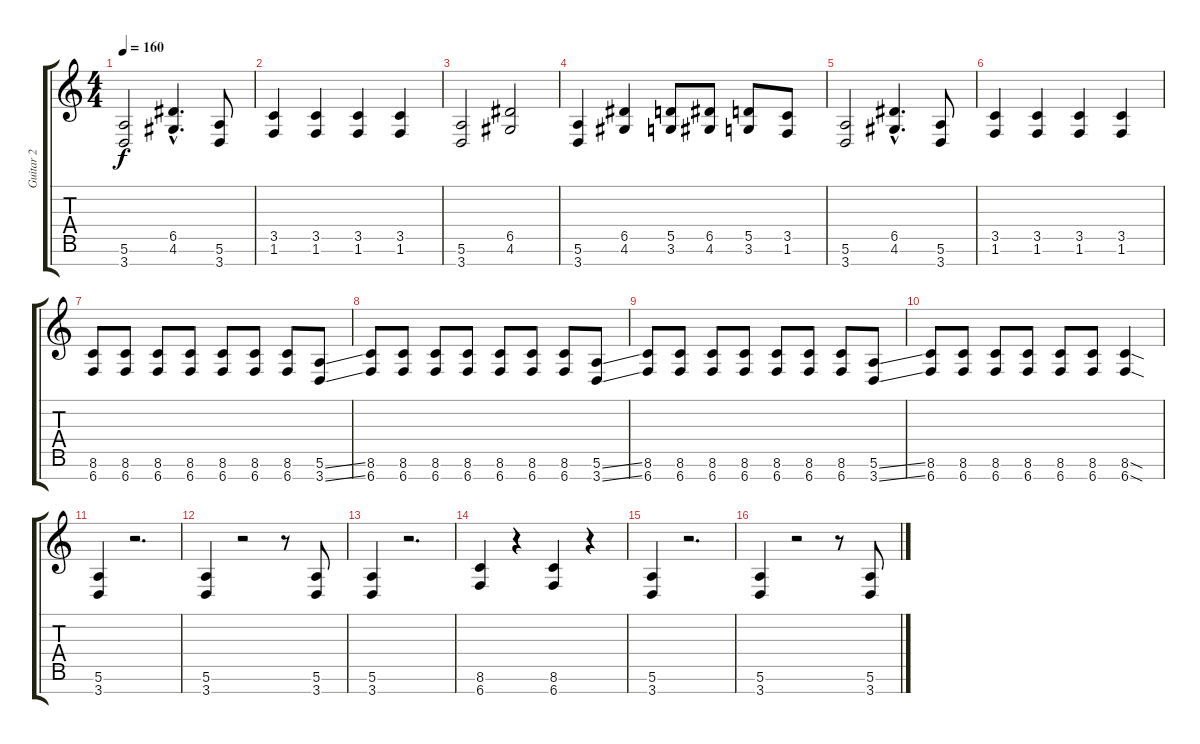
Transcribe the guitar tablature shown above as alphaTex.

\track ("Guitar 2" "Guitar 2") {instrument overdrivenguitar}
\staff {score tabs}
\tuning (E4 B3 G3 D3 A2 E2 B1) {hide}
\ts (4 4)
\tempo 160
\clef g2
\ks c
(5.6 3.7).2{dy f} (6.5{hac} 4.6{hac}).4{d} (5.6 3.7).8 |
(3.5 1.6).4 (3.5 1.6).4 (3.5 1.6).4 (3.5 1.6).4 |
(5.6 3.7).2 (6.5 4.6).2 |
(5.6 3.7).4 (6.5 4.6).4 (5.5 3.6).8 (6.5 4.6).8 (5.5 3.6).8 (3.5 1.6).8 |
(5.6 3.7).2 (6.5{hac} 4.6{hac}).4{d} (5.6 3.7).8 |
(3.5 1.6).4 (3.5 1.6).4 (3.5 1.6).4 (3.5 1.6).4 |
(8.6 6.7).8 (8.6 6.7).8 (8.6 6.7).8 (8.6 6.7).8 (8.6 6.7).8 (8.6 6.7).8 (8.6 6.7).8 (5.6{ss} 3.7{ss}).8 |
(8.6 6.7).8 (8.6 6.7).8 (8.6 6.7).8 (8.6 6.7).8 (8.6 6.7).8 (8.6 6.7).8 (8.6 6.7).8 (5.6{ss} 3.7{ss}).8 |
(8.6 6.7).8 (8.6 6.7).8 (8.6 6.7).8 (8.6 6.7).8 (8.6 6.7).8 (8.6 6.7).8 (8.6 6.7).8 (5.6{ss} 3.7{ss}).8 |
(8.6 6.7).8 (8.6 6.7).8 (8.6 6.7).8 (8.6 6.7).8 (8.6 6.7).8 (8.6 6.7).8 (8.6{sod} 6.7{sod}).4 |
(5.6 3.7).4 r.2{d} |
(5.6 3.7).4 r.2 r.8 (5.6 3.7).8 |
(5.6 3.7).4 r.2{d} |
(8.6 6.7).4 r.4 (8.6 6.7).4 r.4 |
(5.6 3.7).4 r.2{d} |
(5.6 3.7).4 r.2 r.8 (5.6 3.7).8
